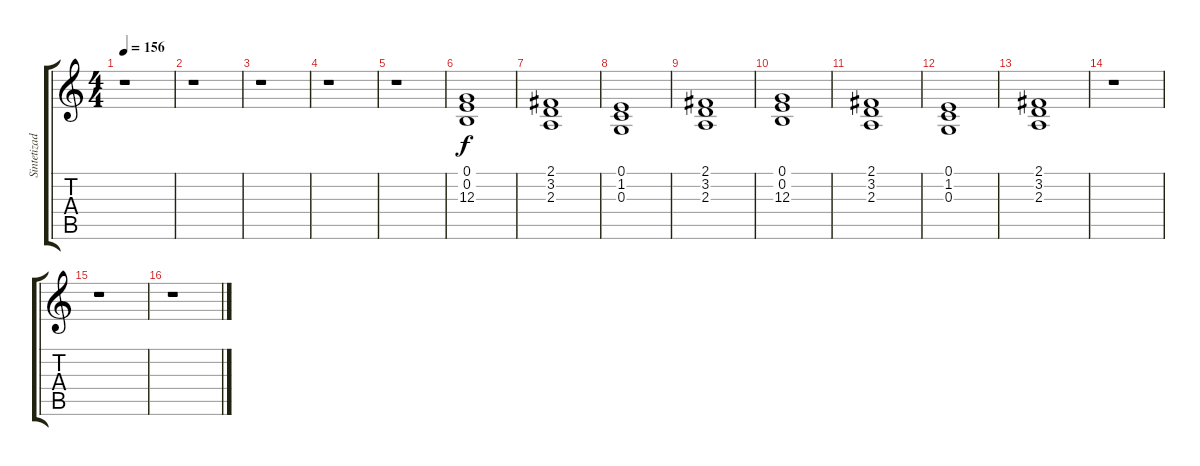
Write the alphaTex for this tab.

\track ("Sintetizador II" "Sintetizad") {instrument stringensemble1}
\staff {score tabs}
\tuning (E4 B3 G3 D3 A2 E2) {hide}
\ts (4 4)
\tempo 156
\clef g2
\ks c
r.1{dy f} |
r.1 |
r.1 |
r.1 |
r.1 |
(0.1 0.2 12.3).1 |
(2.1 3.2 2.3).1 |
(0.1 1.2 0.3).1 |
(2.1 3.2 2.3).1 |
(0.1 0.2 12.3).1 |
(2.1 3.2 2.3).1 |
(0.1 1.2 0.3).1 |
(2.1 3.2 2.3).1 |
r.1 |
r.1 |
r.1
